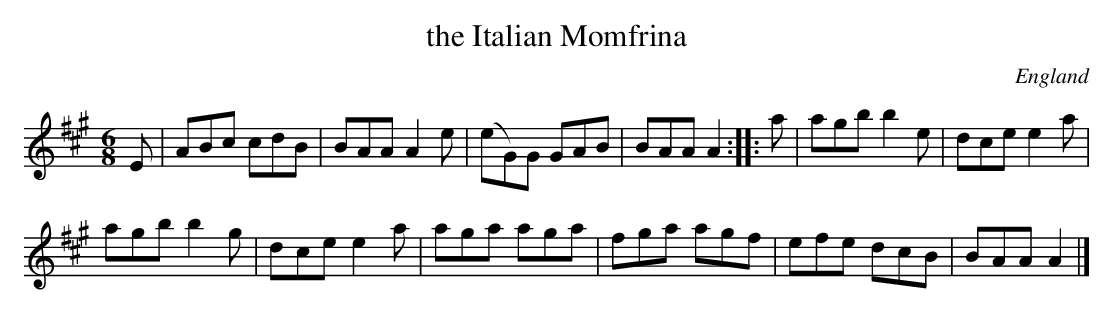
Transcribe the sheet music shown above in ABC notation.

X:1
T:the Italian Momfrina
L:1/8
M:6/8
O:England
K:A
E | \
ABc cdB | BAA A2e | (eG)G GAB | BAA A2 :: \
a | \
agb b2e | dce e2a | ! agb b2g | dce e2a | \
aga aga | fga agf |   efe dcB | BAA A2 |]
